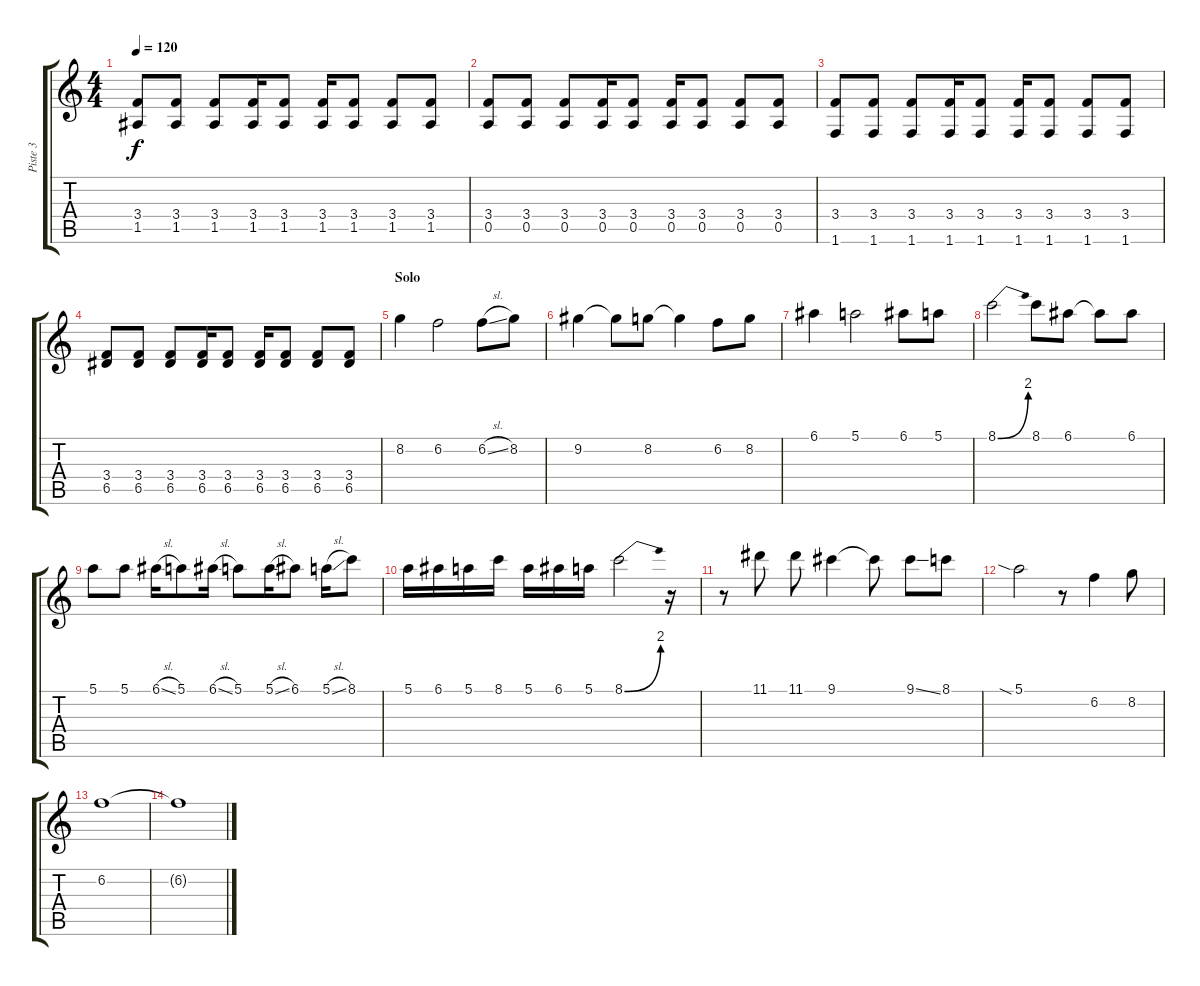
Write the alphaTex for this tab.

\track ("Piste 3" "Piste 3") {instrument overdrivenguitar}
\staff {score tabs}
\tuning (E4 B3 G3 D3 A2 E2) {hide}
\ts (4 4)
\tempo 120
\clef g2
\ks c
(3.4 1.5).8{dy f} (3.4 1.5).8 (3.4 1.5).8 (3.4 1.5).16 (3.4 1.5).8 (3.4 1.5).16 (3.4 1.5).8 (3.4 1.5).8 (3.4 1.5).8 |
(3.4 0.5).8 (3.4 0.5).8 (3.4 0.5).8 (3.4 0.5).16 (3.4 0.5).8 (3.4 0.5).16 (3.4 0.5).8 (3.4 0.5).8 (3.4 0.5).8 |
(3.4 1.6).8 (3.4 1.6).8 (3.4 1.6).8 (3.4 1.6).16 (3.4 1.6).8 (3.4 1.6).16 (3.4 1.6).8 (3.4 1.6).8 (3.4 1.6).8 |
(3.4 6.5).8 (3.4 6.5).8 (3.4 6.5).8 (3.4 6.5).16 (3.4 6.5).8 (3.4 6.5).16 (3.4 6.5).8 (3.4 6.5).8 (3.4 6.5).8 |
\section ("" "Solo")
8.2.4 6.2.2 6.2{sl}.8 8.2.8 |
9.2.4 9.2{t}.8 8.2.8 8.2{t}.4 6.2.8 8.2.8 |
6.1.4 5.1.2 6.1.8 5.1.8 |
8.1{be (bend 0 0 60 8)}.2 8.1.8 6.1.8 6.1{t}.8 6.1.8 |
5.1.8 5.1.8 6.1{sl}.16 5.1.8 6.1{sl}.16 5.1.8 5.1{sl}.16 6.1.8 5.1{sl}.16 8.1.8 |
5.1.16 6.1.16 5.1.16 8.1.16 5.1.16 6.1.16 5.1.16 8.1{be (bend 0 0 60 8)}.2 r.16 |
r.8 11.1.8 11.1.8 9.1.4 9.1{t}.8 9.1{ss}.8 8.1.8 |
5.1{sia}.2 r.8 6.2.4 8.2.8 |
6.2.1 |
6.2{t}.1
